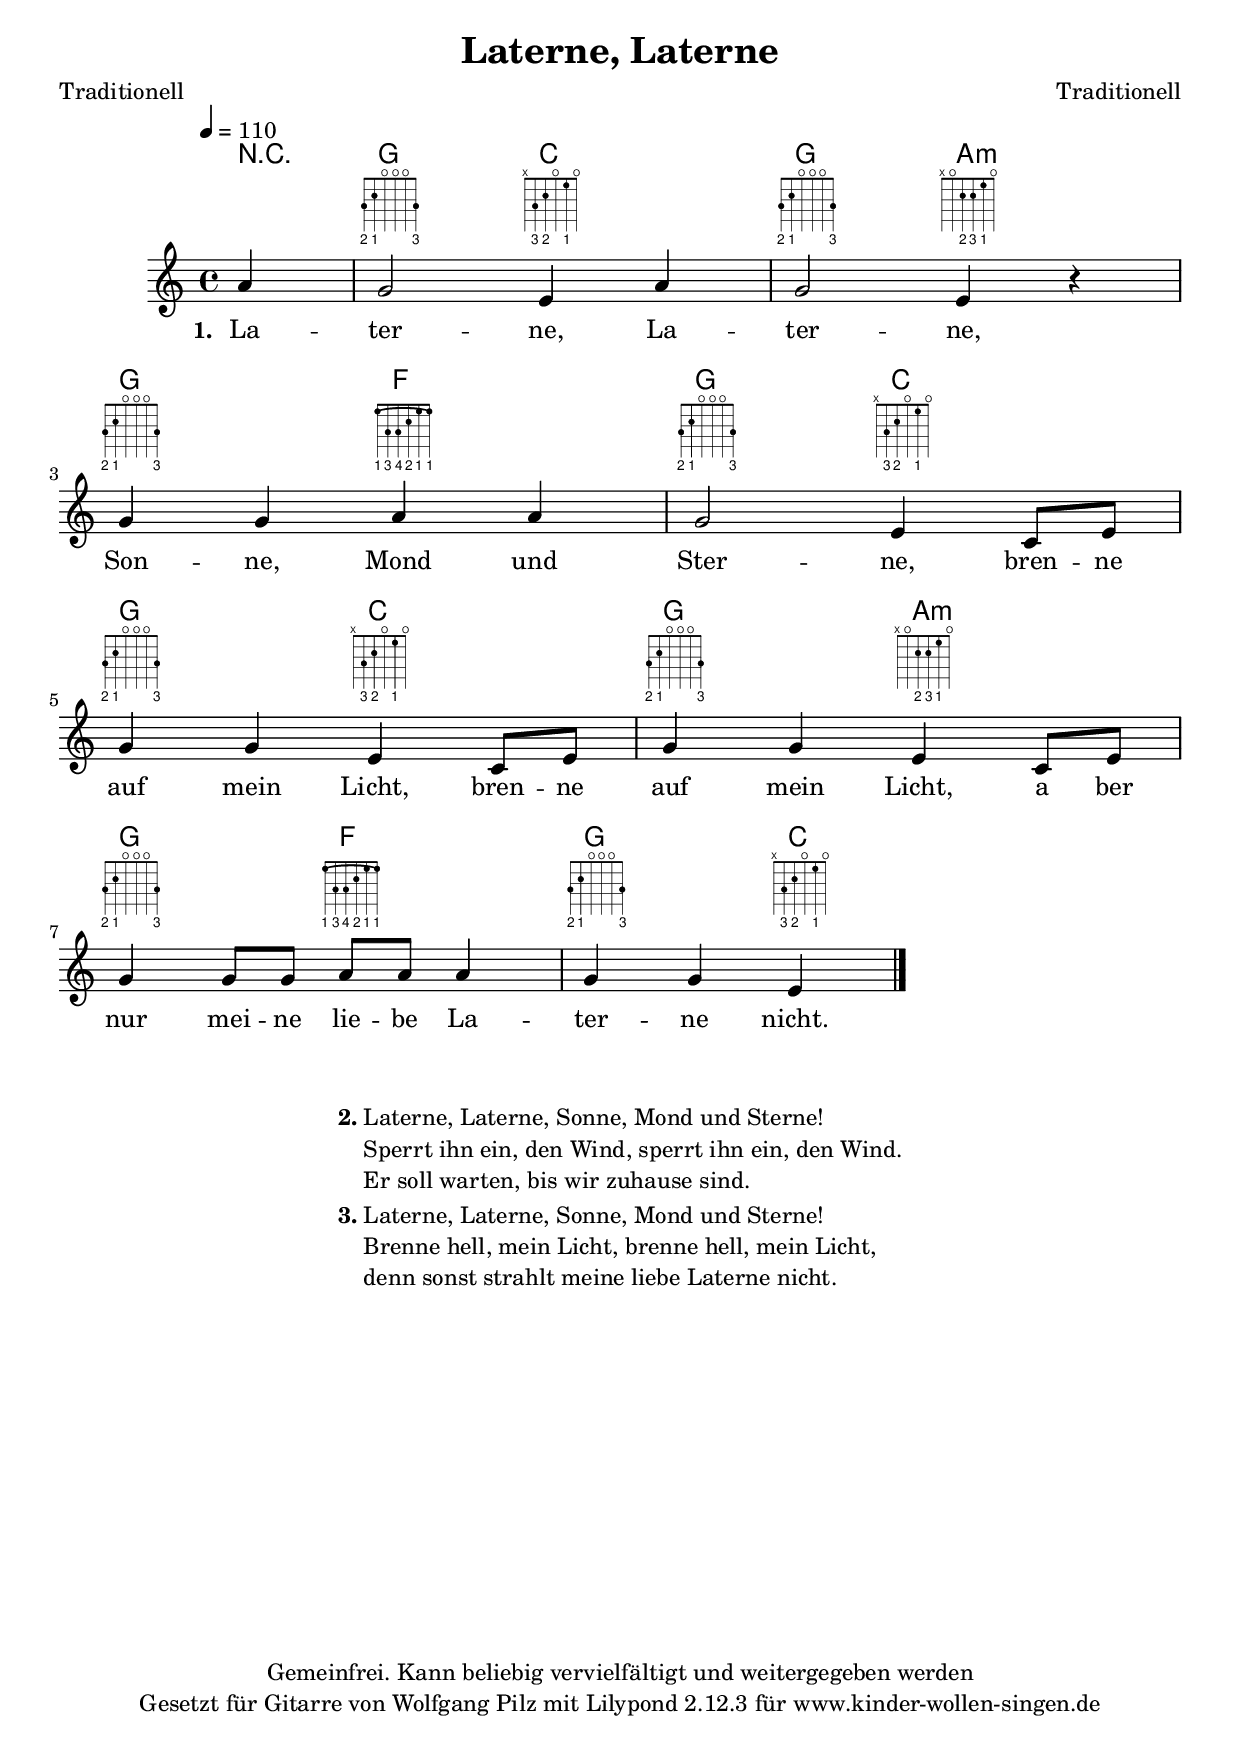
% ****************************************************************
% *** Created on Thu Feb 03 22:24:02 CET 2011 by Wolfgang Pilz ***
% ****************************************************************

% *** Vorspann                                                 ***
\version "2.12.3"

\include "predefined-guitar-fretboards.ly"

\paper {
}
#(set-default-paper-size "a4")

\header {
	title = "Laterne, Laterne" 
 	composer = "Traditionell" 	
 	poet = "Traditionell" 
% 	arranger = " Git. Arr. Wolfgang Pilz" 
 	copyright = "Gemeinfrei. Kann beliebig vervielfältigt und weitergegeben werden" 
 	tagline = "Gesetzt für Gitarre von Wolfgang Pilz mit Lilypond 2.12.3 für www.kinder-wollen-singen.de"

}


% ****************************************************************
% *** Text und Melodie                                         ***
% ****************************************************************

verse= \lyricmode {
	\set stanza = #"1. "
	La -- ter -- ne, La -- ter -- ne, 
	Son -- ne, Mond und Ster -- ne,
	bren -- ne auf mein Licht, bren -- ne auf mein Licht, 
	a ber nur mei -- ne lie -- be La -- ter -- ne nicht.
}
 
 staffVoice = \new Staff {
	\time 4/4
	\tempo 4 = 110
	\key c \major
	\clef treble
	\relative c'' { 	
		\context Voice = "melodyVoi" {
			\dynamicUp		
 % Type notes here 
	\partial 4		a4  
	g2		e4 	a4      
	g2 		e4 	r   
	\break
	g4 	g4	a4 	a4       
	g2    		e4 	c8 e8 
	\break
	g4 	g4 	e4 	c8 e8  
	g4 	g4	e4	c8 e8   
	\break
	g4 	g8 g8 	a8 a8   a4 	  
	g4 	g4 	e4 		
	\bar "|."
		}
	}
}

harmonies = \chordmode {
	r4 g2 c2 g2 a2:m g2 f2 g2 c2 
	   g2 c2 g2 a2:m g2 f2 g2 c2 
	}

% ****************************************************************
% *** Generierung                                              ***
% ****************************************************************

\score {
	<<
		\context ChordNames { \harmonies }
		\context FretBoards { \harmonies }
		\staffVoice
		\context Lyrics = "lmelodyVoi" \lyricmode { \lyricsto "melodyVoi" \verse }
		
	>>	

  \layout {
  	  \context {
\Score
\override SpacingSpanner
#'base-shortest-duration = #(ly:make-moment 1 8)
}
  }
  
  \midi {
	}
}
\markup {
  \fill-line {
    \hspace #0.1 
     \column {
	  \hspace #0.3 
      \line { \bold "2."
        \column {
    "Laterne, Laterne, Sonne, Mond und Sterne! "
    "Sperrt ihn ein, den Wind, sperrt ihn ein, den Wind."
    "Er soll warten, bis wir zuhause sind."
        }
      }
 
      \hspace #0.3 
      \line { \bold "3."
        \column {
        "Laterne, Laterne, Sonne, Mond und Sterne!"
        "Brenne hell, mein Licht, brenne hell, mein Licht,"
        "denn sonst strahlt meine liebe Laterne nicht."
        }
      }
     }
     
  \hspace #0.1 
  }
}




